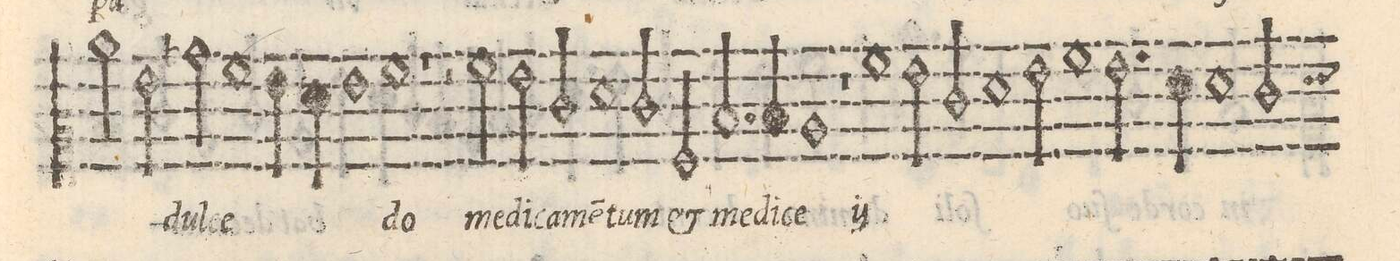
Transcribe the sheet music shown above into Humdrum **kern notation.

**kern	**text
*I"Altus	*
*clefC2	*
*k[]	*
*met(C|)	*
*M2/1	*
2cc\	-ti-
2g\	-ne
*	*Xij
=31-	=31-
2b-X\	dul-
1a	-ce-
4g\	.
4f\	.
=32-	=32-
1g	.
1a	-do
=33-	=33-
1r	.
2r	.
2a\	me-
=34-	=34-
2g\	-di-
2e/	-ca-
1f	-me(n)-
=35-	=35-
2e/	-tum
2A/	et
2.d/	me-
4d/	-di-
=36-	=36-
1c	-ce
1r	.
=37-	=37-
*	*ij
1a	O
2g\	Mar-
2e/	-ti-
=38-	=38-
1f	-ne
2g\	dul-
1a\	-ce-
=39-	=39-
2.g\	.
4f\	.
1f\	.
=40-	=40-
2e/	.
*-	*-
